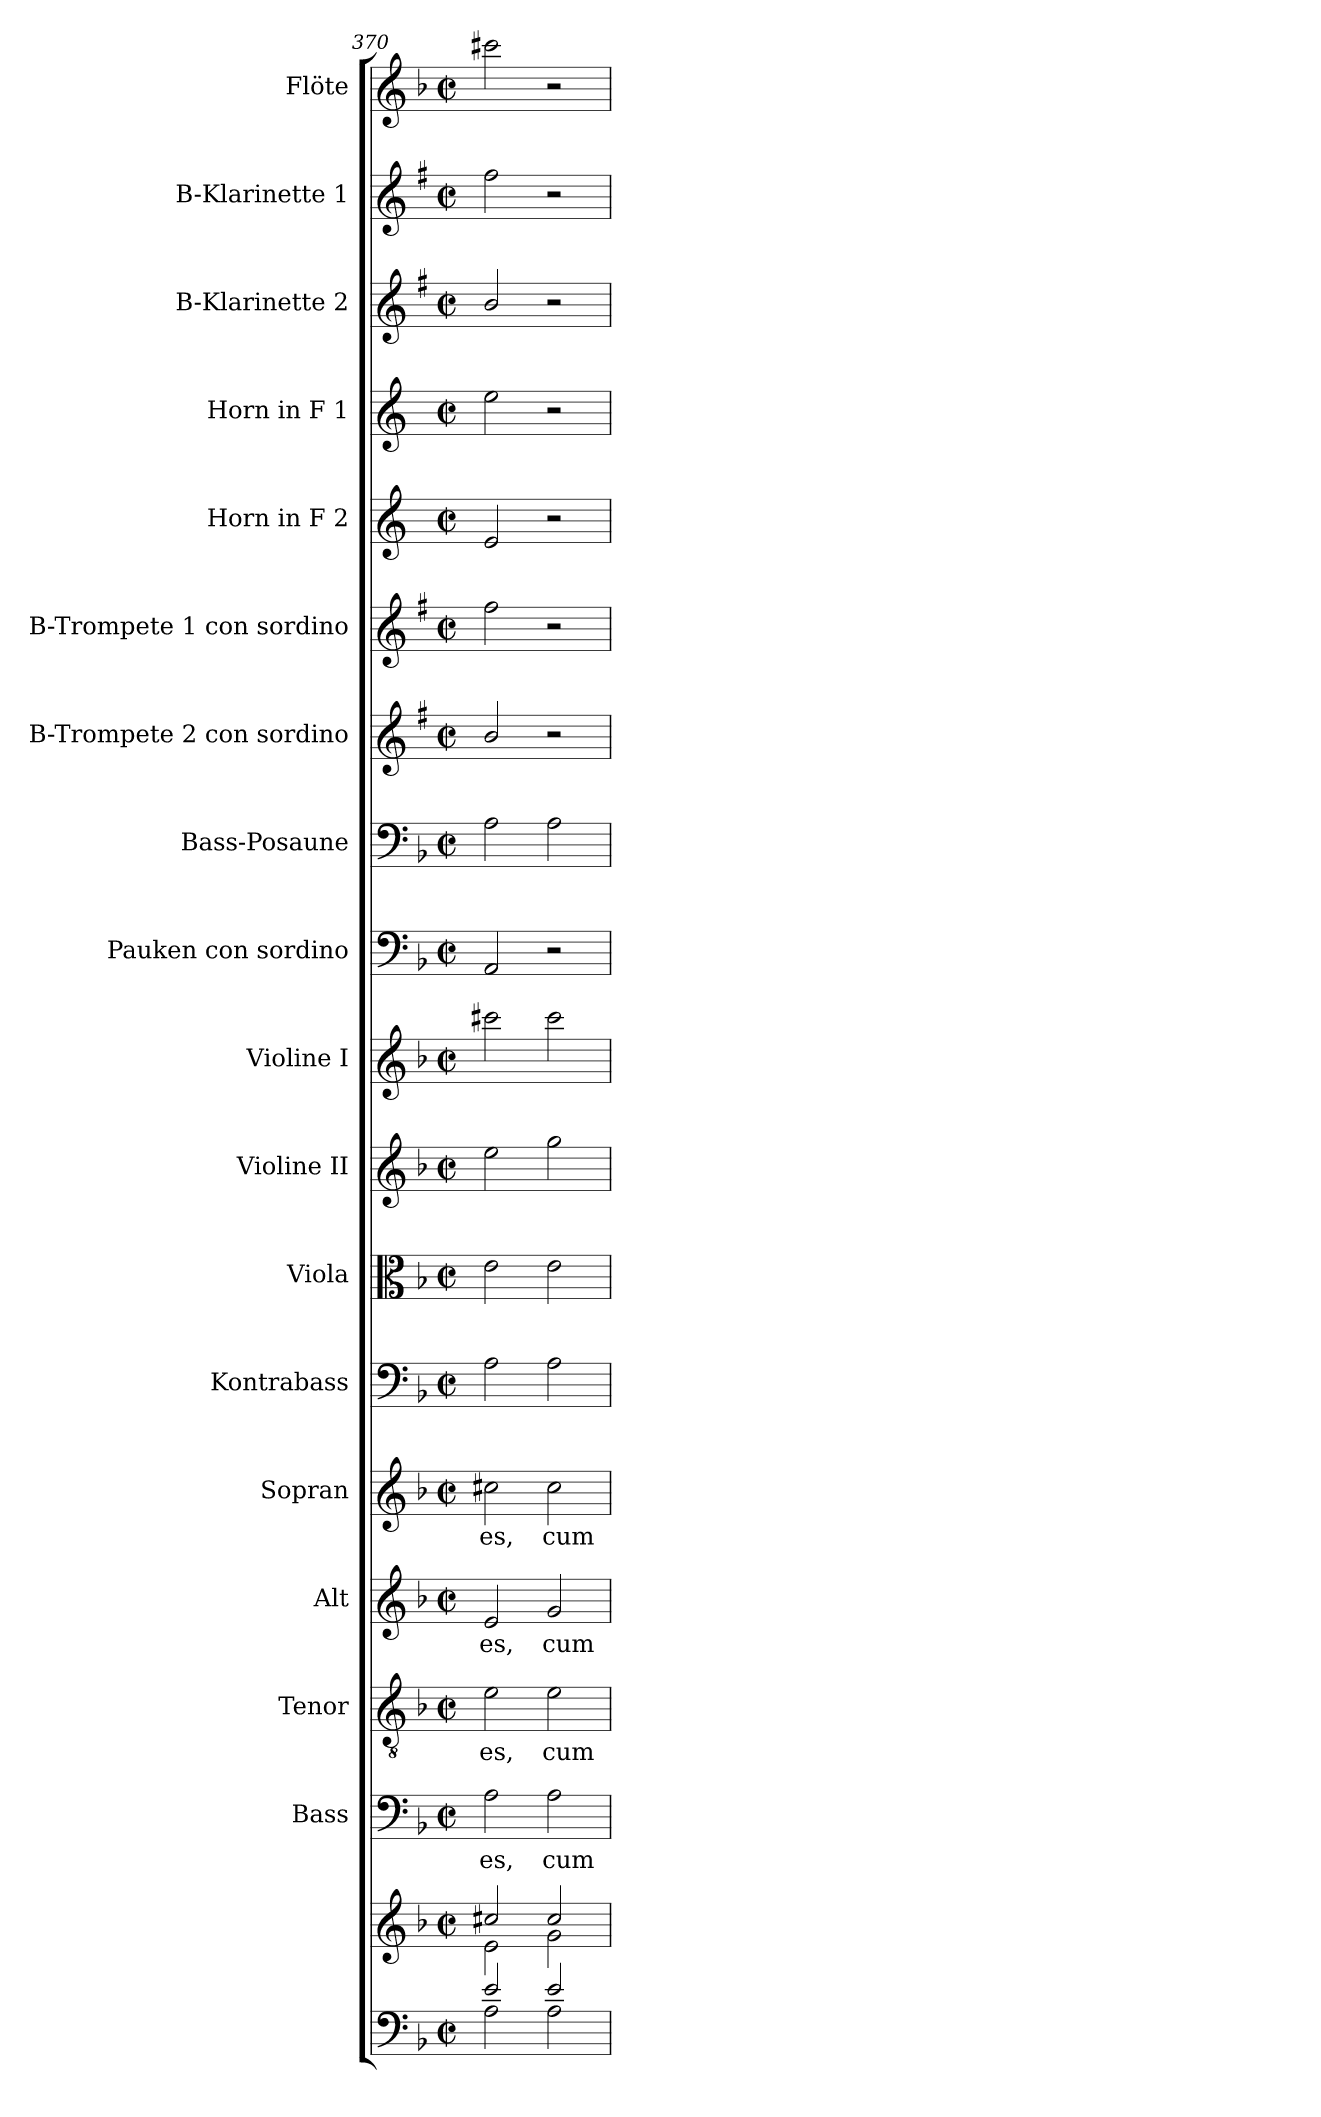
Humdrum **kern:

**kern	**kern	**kern	**text	**kern	**text	**kern	**text	**kern	**text	**kern	**kern	**kern	**kern	**kern	**kern	**kern	**kern	**kern	**kern	**kern	**kern	**kern
*part18	*part18	*part17	*part17	*part16	*part16	*part15	*part15	*part14	*part14	*part13	*part12	*part11	*part10	*part9	*part8	*part7	*part6	*part5	*part4	*part3	*part2	*part1
*staff19	*staff18	*staff17	*staff17	*staff16	*staff16	*staff15	*staff15	*staff14	*staff14	*staff13	*staff12	*staff11	*staff10	*staff9	*staff8	*staff7	*staff6	*staff5	*staff4	*staff3	*staff2	*staff1
*	*	*I"Bass	*	*I"Tenor	*	*I"Alt	*	*I"Sopran	*	*I"Kontrabass	*I"Viola	*I"Violine II	*I"Violine I	*I"Pauken con sordino	*I"Bass-Posaune	*I"B-Trompete 2 con sordino	*I"B-Trompete 1 con sordino	*I"Horn in F 2	*I"Horn in F 1	*I"B-Klarinette 2	*I"B-Klarinette 1	*I"Flöte
*	*	*I'B.	*	*I'T.	*	*I'A.	*	*I'S.	*	*I'Kb.	*I'Vla.	*I'Vl. II	*I'Vl. I	*I'Pk.	*I'B. Pos.	*I'B Trp. 2	*I'B Trp. 1	*	*	*I'B Kl. 2	*I'B Kl. 1	*I'Fl.
!!LO:PB:g=z
*clefF4	*clefG2	*clefF4	*	*clefGv2	*	*clefG2	*	*clefG2	*	*clefF4	*clefC3	*clefG2	*clefG2	*clefF4	*clefF4	*clefG2	*clefG2	*clefG2	*clefG2	*clefG2	*clefG2	*clefG2
*	*	*	*	*	*	*	*	*	*	*ITrd7c12	*	*	*	*	*	*ITrd1c2	*ITrd1c2	*ITrd4c7	*ITrd4c7	*ITrd1c2	*ITrd1c2	*
*k[b-]	*k[b-]	*k[b-]	*	*k[b-]	*	*k[b-]	*	*k[b-]	*	*k[b-]	*k[b-]	*k[b-]	*k[b-]	*k[b-]	*k[b-]	*k[b-]	*k[b-]	*k[b-]	*k[b-]	*k[b-]	*k[b-]	*k[b-]
*F:	*F:	*F:	*	*F:	*	*F:	*	*F:	*	*F:	*F:	*F:	*F:	*F:	*F:	*F:	*F:	*F:	*F:	*F:	*F:	*F:
*M2/2	*M2/2	*M2/2	*	*M2/2	*	*M2/2	*	*M2/2	*	*M2/2	*M2/2	*M2/2	*M2/2	*M2/2	*M2/2	*M2/2	*M2/2	*M2/2	*M2/2	*M2/2	*M2/2	*M2/2
*met(c|)	*met(c|)	*met(c|)	*	*met(c|)	*	*met(c|)	*	*met(c|)	*	*met(c|)	*met(c|)	*met(c|)	*met(c|)	*met(c|)	*met(c|)	*met(c|)	*met(c|)	*met(c|)	*met(c|)	*met(c|)	*met(c|)	*met(c|)
=370	=370	=370	=370	=370	=370	=370	=370	=370	=370	=370	=370	=370	=370	=370	=370	=370	=370	=370	=370	=370	=370	=370
*^	*^	*	*	*	*	*	*	*	*	*	*	*	*	*	*	*	*	*	*	*	*	*
!	!	!	!	!	!LO:LY:b	!	!LO:LY:b	!	!LO:LY:b	!	!LO:LY:b	!	!	!	!	!	!	!	!	!	!	!	!	!
2e/	2A\	2cc#X/	2e\	2A\	es,	2e\	es,	2e/	es,	2cc#X\	es,	2AA\	2e\	2ee\	2ccc#X\	2AA/	2A\	2a/	2ee\	2A/	2a\	2a/	2ee\	2ccc#X\
!	!	!	!	!	!LO:LY:b	!	!LO:LY:b	!	!LO:LY:b	!	!LO:LY:b	!	!	!	!	!	!	!	!	!	!	!	!	!
2e/	2A\	2cc#/	2g\	2A\	cum	2e\	cum	2g/	cum	2cc#\	cum	2AA\	2e\	2gg\	2ccc#\	2r	2A\	2r	2r	2r	2r	2r	2r	2r
*v	*v	*	*	*	*	*	*	*	*	*	*	*	*	*	*	*	*	*	*	*	*	*	*	*
*	*v	*v	*	*	*	*	*	*	*	*	*	*	*	*	*	*	*	*	*	*	*	*	*
=	=	=	=	=	=	=	=	=	=	=	=	=	=	=	=	=	=	=	=	=	=	=
*-	*-	*-	*-	*-	*-	*-	*-	*-	*-	*-	*-	*-	*-	*-	*-	*-	*-	*-	*-	*-	*-	*-
